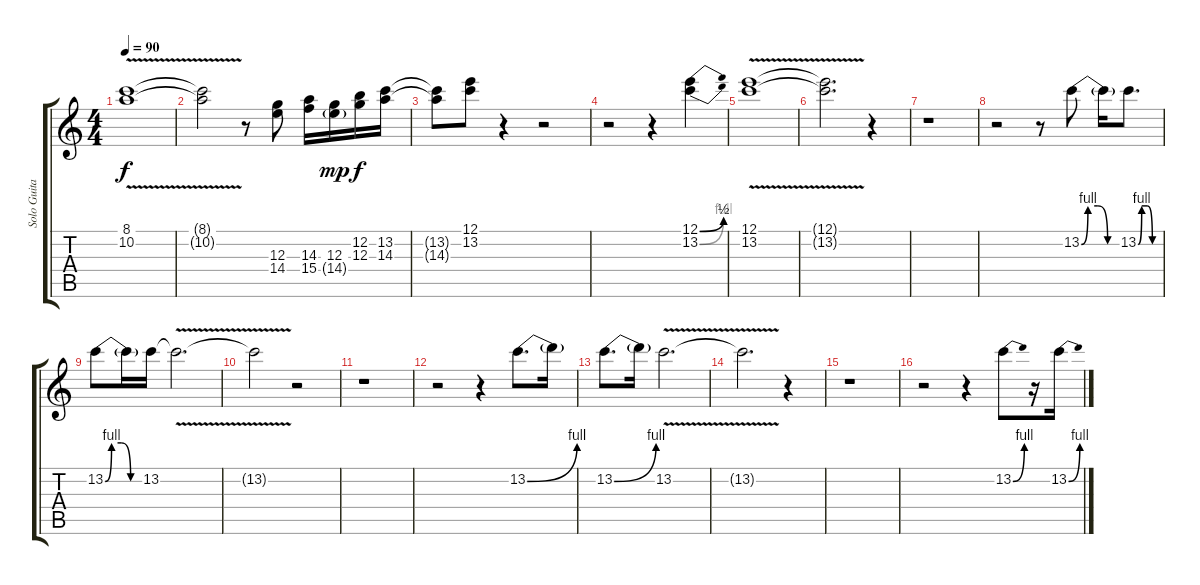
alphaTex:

\track ("Solo Guitar 1" "Solo Guita") {instrument electricguitarjazz}
\staff {score tabs}
\tuning (E4 B3 G3 D3 A2 E2) {hide}
\ts (4 4)
\tempo 90
\clef g2
\ks c
(8.1{v t} 10.2{v t}).1{dy f} |
(8.1{v t} 10.2{v t}).2 r.8 (12.3 14.4).8 (14.3 15.4).16 (12.3 14.4{g}).16{dy mp} (12.2 12.3).16{dy f} (13.2 14.3).16 |
(13.2{t} 14.3{t}).8 (12.1 13.2).8 r.4 r.2 |
r.2 r.4 (12.1{be (bend 0 0 60 2)} 13.2{be (bend 0 0 60 4)}).4 |
(12.1{v} 13.2{v}).1 |
(12.1{v t} 13.2{v t}).2{d} r.4 |
r.1 |
r.2 r.8 13.2{be (custom 0 0 10 4 25 4 40 0 60 0)}.8 13.2{t}.16 13.2{be (custom 0 0 10 4 25 4 40 0 60 0)}.8{d} |
13.2{be (custom 0 0 10 4 25 4 40 0 60 0)}.8 13.2{t}.16 13.2.16 13.2{v t}.2{d} |
13.2{v t}.2 r.2 |
r.1 |
r.2 r.4 13.2{be (bend 0 0 60 4)}.8{d} 13.2{t}.16 |
13.2{be (bend 0 0 60 4)}.8{d} 13.2{t}.16 13.2{v}.2{d} |
13.2{t}.2{d} r.4 |
r.1 |
r.2 r.4 13.2{be (bend 0 0 60 4)}.8 r.16 13.2{be (bend 0 0 60 4)}.16
